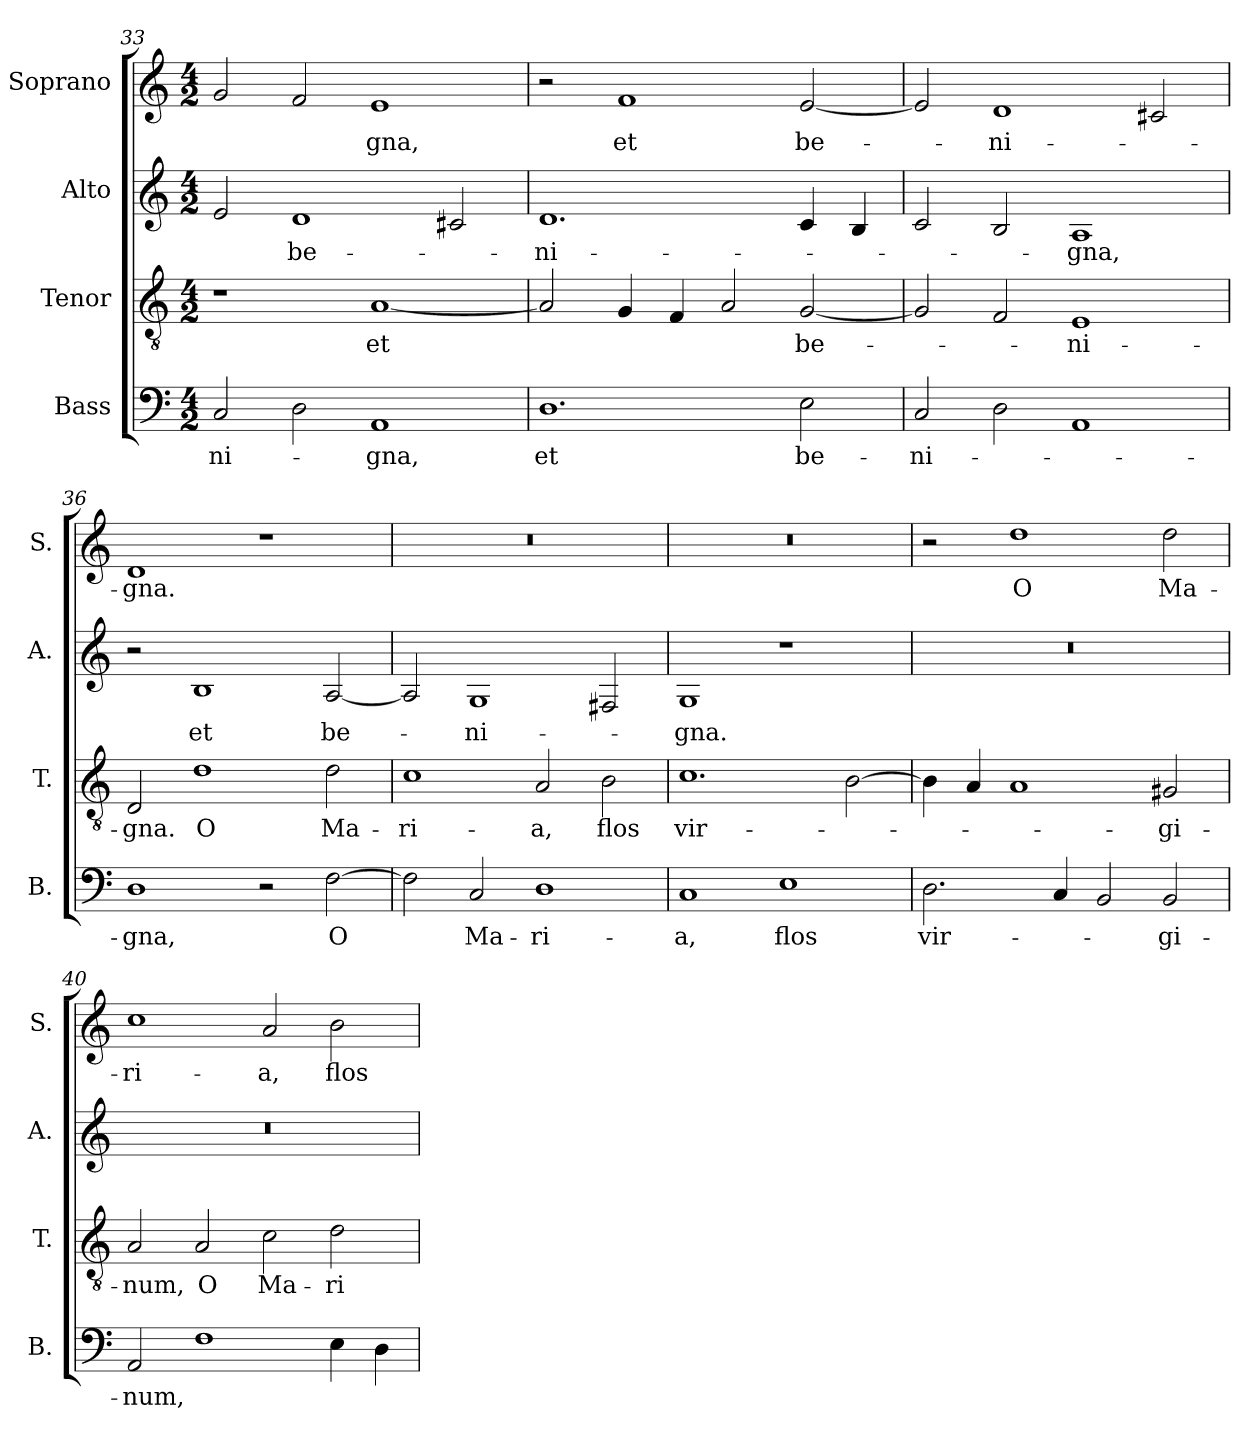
**kern	**text	**kern	**text	**kern	**text	**kern	**text
*part4	*part4	*part3	*part3	*part2	*part2	*part1	*part1
*staff4	*staff4	*staff3	*staff3	*staff2	*staff2	*staff1	*staff1
*I"Bass	*	*I"Tenor	*	*I"Alto	*	*I"Soprano	*
*I'B.	*	*I'T.	*	*I'A.	*	*I'S.	*
*clefF4	*	*clefGv2	*	*clefG2	*	*clefG2	*
*	*	*ITrd7c12	*	*	*	*	*
*k[]	*	*k[]	*	*k[]	*	*k[]	*
*C:	*	*C:	*	*C:	*	*C:	*
*M4/2	*	*M4/2	*	*M4/2	*	*M4/2	*
=33	=33	=33	=33	=33	=33	=33	=33
!	!LO:LY:b:color=#000000	!	!	!	!	!	!
2Ci/	-ni-	1r	.	2ei/	.	2gi/	.
!	!	!	!	!	!LO:LY:b:color=#000000	!	!
2Di\	.	.	.	1di	be-	2fi/	.
!	!LO:LY:b:color=#000000	!	!	!	!	!	!
!	!	!	!LO:LY:b:color=#000000	!	!	!	!
!	!	!	!	!	!	!	!LO:LY:b:color=#000000
1AAi	-gna,	[1AAi	et	.	.	1ei	-gna,
.	.	.	.	2c#Xi/	.	.	.
!!LO:LB:g=z
=34	=34	=34	=34	=34	=34	=34	=34
!	!LO:LY:b:color=#000000	!	!	!	!	!	!
!	!	!	!	!	!LO:LY:b:color=#000000	!	!
1.Di	et	2AAi/]	.	1.di	-ni-	2r	.
!	!	!	!	!	!	!	!LO:LY:b:color=#000000
.	.	4GGi/	.	.	.	1fi	et
.	.	4FFi/	.	.	.	.	.
.	.	2AAi/	.	.	.	.	.
!	!LO:LY:b:color=#000000	!	!	!	!	!	!
!	!	!	!LO:LY:b:color=#000000	!	!	!	!
!	!	!	!	!	!	!	!LO:LY:b:color=#000000
2Ei\	be-	[2GGi/	be-	4ci/	.	[2ei/	be-
.	.	.	.	4Bi/	.	.	.
=35	=35	=35	=35	=35	=35	=35	=35
!	!LO:LY:b:color=#000000	!	!	!	!	!	!
2Ci/	-ni-	2GGi/]	.	2ci/	.	2ei/]	.
!	!	!	!	!	!	!	!LO:LY:b:color=#000000
2Di\	.	2FFi/	.	2Bi/	.	1di	-ni-
!	!	!	!LO:LY:b:color=#000000	!	!	!	!
!	!	!	!	!	!LO:LY:b:color=#000000	!	!
1AAi	.	1EEi	-ni-	1Ai	-gna,	.	.
.	.	.	.	.	.	2c#Xi/	.
=36	=36	=36	=36	=36	=36	=36	=36
!	!LO:LY:b:color=#000000	!	!	!	!	!	!
!	!	!	!LO:LY:b:color=#000000	!	!	!	!
!	!	!	!	!	!	!	!LO:LY:b:color=#000000
1Di	-gna,	2DDi/	-gna.	2r	.	1di	-gna.
!	!	!	!LO:LY:b:color=#000000	!	!	!	!
!	!	!	!	!	!LO:LY:b:color=#000000	!	!
.	.	1Di	O	1Bi	et	.	.
2r	.	.	.	.	.	1r	.
!	!LO:LY:b:color=#000000	!	!	!	!	!	!
!	!	!	!LO:LY:b:color=#000000	!	!	!	!
!	!	!	!	!	!LO:LY:b:color=#000000	!	!
[2Fi\	O	2Di\	Ma-	[2Ai/	be-	.	.
=37	=37	=37	=37	=37	=37	=37	=37
!	!	!	!LO:LY:b:color=#000000	!	!	!LO:N:vis=1	!
2Fi\]	.	1Ci	-ri-	2Ai/]	.	0r	.
!	!LO:LY:b:color=#000000	!	!	!	!	!	!
!	!	!	!	!	!LO:LY:b:color=#000000	!	!
2Ci/	Ma-	.	.	1Gi	-ni-	.	.
!	!LO:LY:b:color=#000000	!	!	!	!	!	!
!	!	!	!LO:LY:b:color=#000000	!	!	!	!
1Di	-ri-	2AAi/	-a,	.	.	.	.
!	!	!	!LO:LY:b:color=#000000	!	!	!	!
.	.	2BBi\	flos	2F#Xi/	.	.	.
=38	=38	=38	=38	=38	=38	=38	=38
!	!LO:LY:b:color=#000000	!	!	!	!	!	!
!	!	!	!LO:LY:b:color=#000000	!	!	!	!
!	!	!	!	!	!LO:LY:b:color=#000000	!LO:N:vis=1	!
1Ci	-a,	1.Ci	vir-	1Gi	-gna.	0r	.
!	!LO:LY:b:color=#000000	!	!	!	!	!	!
1Ei	flos	.	.	1r	.	.	.
.	.	[2BBi\	.	.	.	.	.
=39	=39	=39	=39	=39	=39	=39	=39
!	!LO:LY:b:color=#000000	!	!	!LO:N:vis=1	!	!	!
2.Di\	vir-	4BBi\]	.	0r	.	2r	.
.	.	4AAi/	.	.	.	.	.
!	!	!	!	!	!	!	!LO:LY:b:color=#000000
.	.	1AAi	.	.	.	1ddi	O
4Ci/	.	.	.	.	.	.	.
2BBi/	.	.	.	.	.	.	.
!	!LO:LY:b:color=#000000	!	!	!	!	!	!
!	!	!	!LO:LY:b:color=#000000	!	!	!	!
!	!	!	!	!	!	!	!LO:LY:b:color=#000000
2BBi/	-gi-	2GG#Xi/	-gi-	.	.	2ddi\	Ma-
=40	=40	=40	=40	=40	=40	=40	=40
!	!LO:LY:b:color=#000000	!	!	!	!	!	!
!	!	!	!LO:LY:b:color=#000000	!LO:N:vis=1	!	!	!
!	!	!	!	!	!	!	!LO:LY:b:color=#000000
2AAi/	-num,	2AAi/	-num,	0r	.	1cci	-ri-
!	!	!	!LO:LY:b:color=#000000	!	!	!	!
1Fi	.	2AAi/	O	.	.	.	.
!	!	!	!LO:LY:b:color=#000000	!	!	!	!
!	!	!	!	!	!	!	!LO:LY:b:color=#000000
.	.	2Ci\	Ma-	.	.	2ai/	-a,
!	!	!	!LO:LY:b:color=#000000	!	!	!	!
!	!	!	!	!	!	!	!LO:LY:b:color=#000000
4Ei\	.	2Di\	-ri-	.	.	2bi\	flos
4Di\	.	.	.	.	.	.	.
=	=	=	=	=	=	=	=
*-	*-	*-	*-	*-	*-	*-	*-
